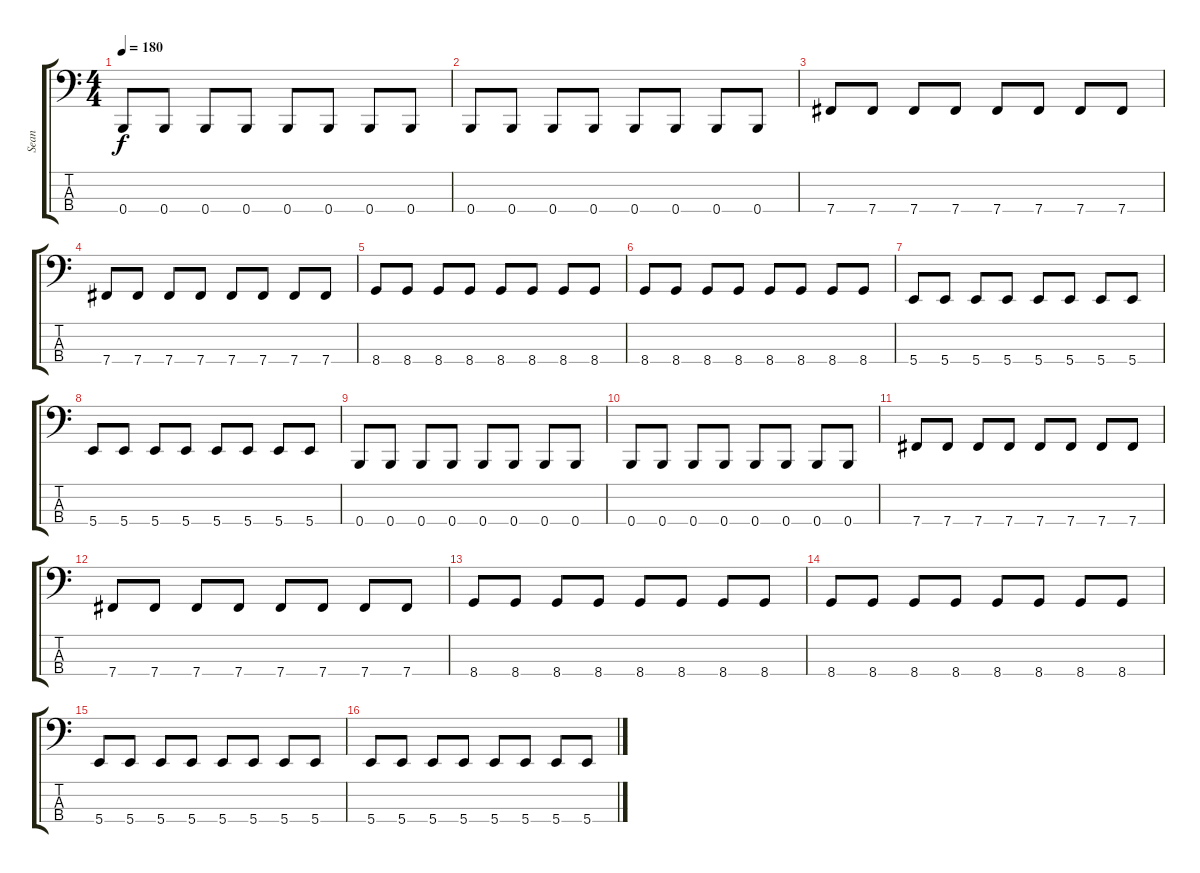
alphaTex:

\track ("Sean" "Sean") {instrument electricbasspick}
\staff {score tabs}
\tuning (E2 B1 Gb1 B0) {hide}
\ts (4 4)
\tempo 180
\clef f4
\ks c
0.4.8{dy f} 0.4.8 0.4.8 0.4.8 0.4.8 0.4.8 0.4.8 0.4.8 |
0.4.8 0.4.8 0.4.8 0.4.8 0.4.8 0.4.8 0.4.8 0.4.8 |
7.4.8 7.4.8 7.4.8 7.4.8 7.4.8 7.4.8 7.4.8 7.4.8 |
7.4.8 7.4.8 7.4.8 7.4.8 7.4.8 7.4.8 7.4.8 7.4.8 |
8.4.8 8.4.8 8.4.8 8.4.8 8.4.8 8.4.8 8.4.8 8.4.8 |
8.4.8 8.4.8 8.4.8 8.4.8 8.4.8 8.4.8 8.4.8 8.4.8 |
5.4.8 5.4.8 5.4.8 5.4.8 5.4.8 5.4.8 5.4.8 5.4.8 |
5.4.8 5.4.8 5.4.8 5.4.8 5.4.8 5.4.8 5.4.8 5.4.8 |
0.4.8 0.4.8 0.4.8 0.4.8 0.4.8 0.4.8 0.4.8 0.4.8 |
0.4.8 0.4.8 0.4.8 0.4.8 0.4.8 0.4.8 0.4.8 0.4.8 |
7.4.8 7.4.8 7.4.8 7.4.8 7.4.8 7.4.8 7.4.8 7.4.8 |
7.4.8 7.4.8 7.4.8 7.4.8 7.4.8 7.4.8 7.4.8 7.4.8 |
8.4.8 8.4.8 8.4.8 8.4.8 8.4.8 8.4.8 8.4.8 8.4.8 |
8.4.8 8.4.8 8.4.8 8.4.8 8.4.8 8.4.8 8.4.8 8.4.8 |
5.4.8 5.4.8 5.4.8 5.4.8 5.4.8 5.4.8 5.4.8 5.4.8 |
5.4.8 5.4.8 5.4.8 5.4.8 5.4.8 5.4.8 5.4.8 5.4.8
